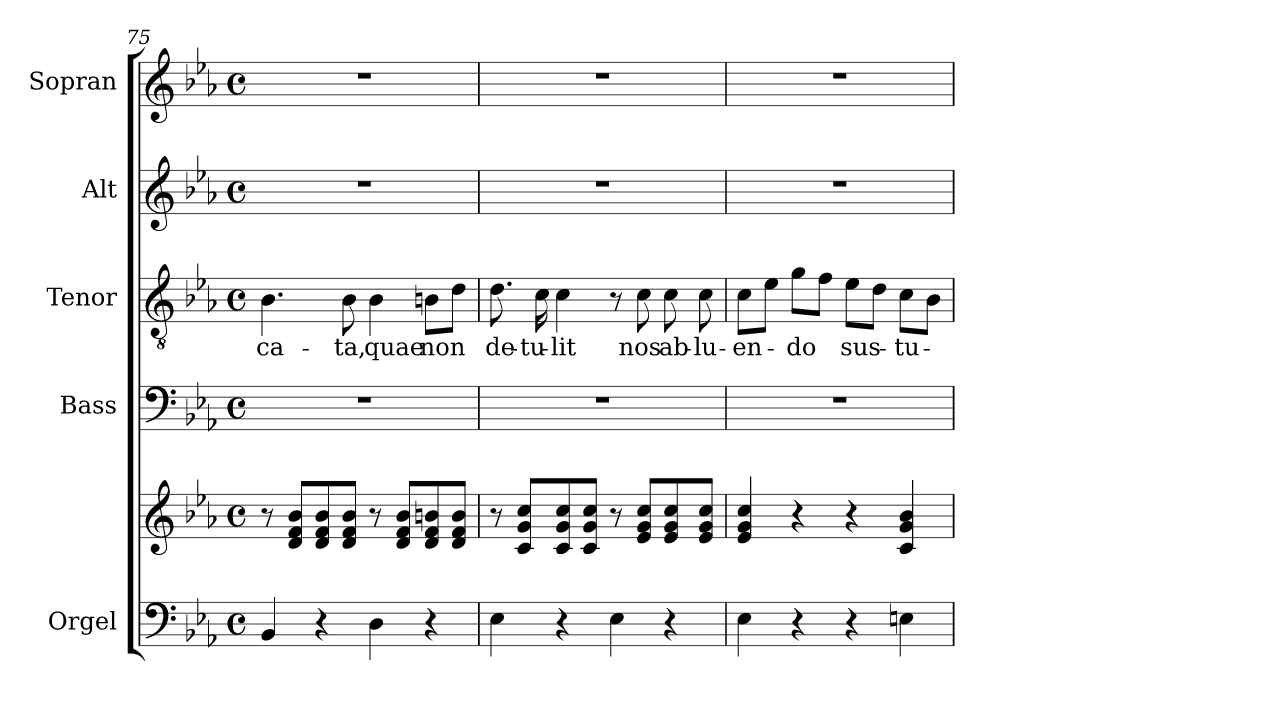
**kern	**kern	**kern	**kern	**text	**kern	**kern
*part5	*part5	*part4	*part3	*part3	*part2	*part1
*staff6	*staff5	*staff4	*staff3	*staff3	*staff2	*staff1
*I"Orgel	*	*I"Bass	*I"Tenor	*	*I"Alt	*I"Sopran
*I'Org.	*	*I'B.	*I'T.	*	*I'A.	*I'S.
*clefF4	*clefG2	*clefF4	*clefGv2	*	*clefG2	*clefG2
*k[b-e-a-]	*k[b-e-a-]	*k[b-e-a-]	*k[b-e-a-]	*	*k[b-e-a-]	*k[b-e-a-]
*E-:	*E-:	*E-:	*E-:	*	*E-:	*E-:
*M4/4	*M4/4	*M4/4	*M4/4	*	*M4/4	*M4/4
*met(c)	*met(c)	*met(c)	*met(c)	*	*met(c)	*met(c)
=75	=75	=75	=75	=75	=75	=75
!	!	!	!	!LO:LY:b	!	!
4BB-/	8r	1r	4.B-\	-ca-	1r	1r
.	8d/ 8f/ 8b-/L	.	.	.	.	.
4r	8d/ 8f/ 8b-/	.	.	.	.	.
!	!	!	!	!LO:LY:b	!	!
.	8d/ 8f/ 8b-/J	.	8B-\	-ta,	.	.
!	!	!	!	!LO:LY:b	!	!
4D\	8r	.	4B-\	quae	.	.
.	8d/ 8f/ 8b-/L	.	.	.	.	.
!	!	!	!	!LO:LY:b	!	!
4r	8d/ 8f/ 8bn/	.	8Bn\L	non	.	.
.	8d/ 8f/ 8b/J	.	8d\J	.	.	.
!!LO:LB:g=z
=76	=76	=76	=76	=76	=76	=76
!	!	!	!	!LO:LY:b	!	!
4E-\	8r	1r	8.d\	de-	1r	1r
.	8c/ 8g/ 8cc/L	.	.	.	.	.
!	!	!	!	!LO:LY:b	!	!
.	.	.	16c\	-tu-	.	.
!	!	!	!	!LO:LY:b	!	!
4r	8c/ 8g/ 8cc/	.	4c\	-lit	.	.
.	8c/ 8g/ 8cc/J	.	.	.	.	.
4E-\	8r	.	8r	.	.	.
!	!	!	!	!LO:LY:b	!	!
.	8e-/ 8g/ 8cc/L	.	8c\	nos	.	.
!	!	!	!	!LO:LY:b	!	!
4r	8e-/ 8g/ 8cc/	.	8c\	ab-	.	.
!	!	!	!	!LO:LY:b	!	!
.	8e-/ 8g/ 8cc/J	.	8c\	-lu-	.	.
=77	=77	=77	=77	=77	=77	=77
!	!	!	!	!LO:LY:b	!	!
4E-\	4e-/ 4g/ 4cc/	1r	8c\L	-en-	1r	1r
.	.	.	8e-\J	.	.	.
!	!	!	!	!LO:LY:b	!	!
4r	4r	.	8g\L	-do	.	.
.	.	.	8f\J	.	.	.
!	!	!	!	!LO:LY:b	!	!
4r	4r	.	8e-\L	sus-	.	.
.	.	.	8d\J	.	.	.
!	!	!	!	!LO:LY:b	!	!
4En\	4c/ 4g/ 4b-/	.	8c\L	-tu-	.	.
.	.	.	8B-\J	.	.	.
=	=	=	=	=	=	=
*-	*-	*-	*-	*-	*-	*-
